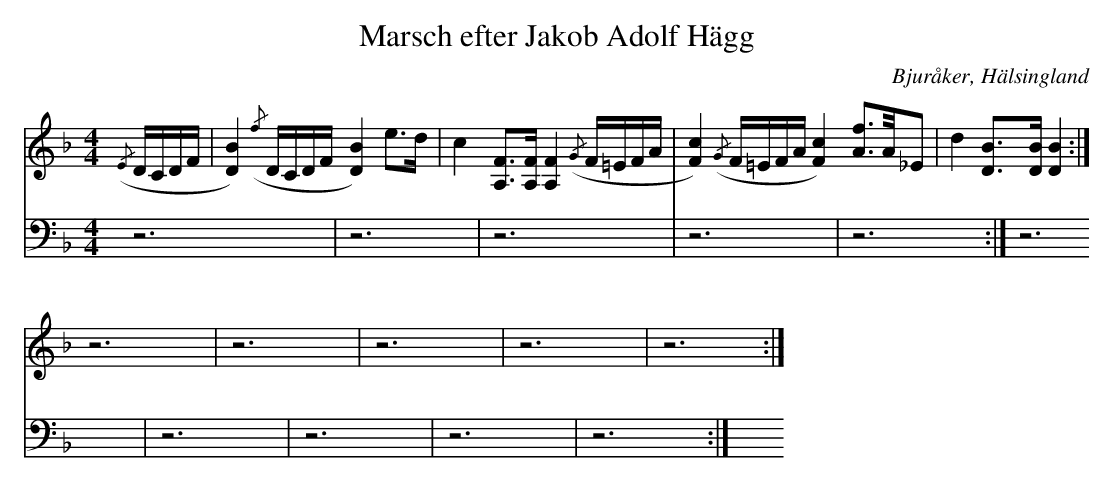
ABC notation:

X:1
T: Marsch efter Jakob Adolf Hägg
O: Bjuråker, Hälsingland
M: 4/4
L: 1/16
K: F
V:1
V:2
V:3 merge
V:1
({/E}DCDF|[D4B4]) ({/f}DCDF [D4B4]) e2>d2|c4 [A,2F2]>[A,2F2] [A,4F4] ({/G}F=EFA|[F4c4]) ({/G}F=EFA [F4c4]) [A2f2]>A_E2|d4 [D2B2]>[D2B2] [D4B4]:|
z12|z12|z12|z12|z12:|
V:2 clef=bass
z12|z12|z12|z12|z12:|
z12|z12|z12|z12|z12:|
V:3 clef=bass
z12|z12|z12|z12|z12:|
z12|z12|z12|z12|z12:|
